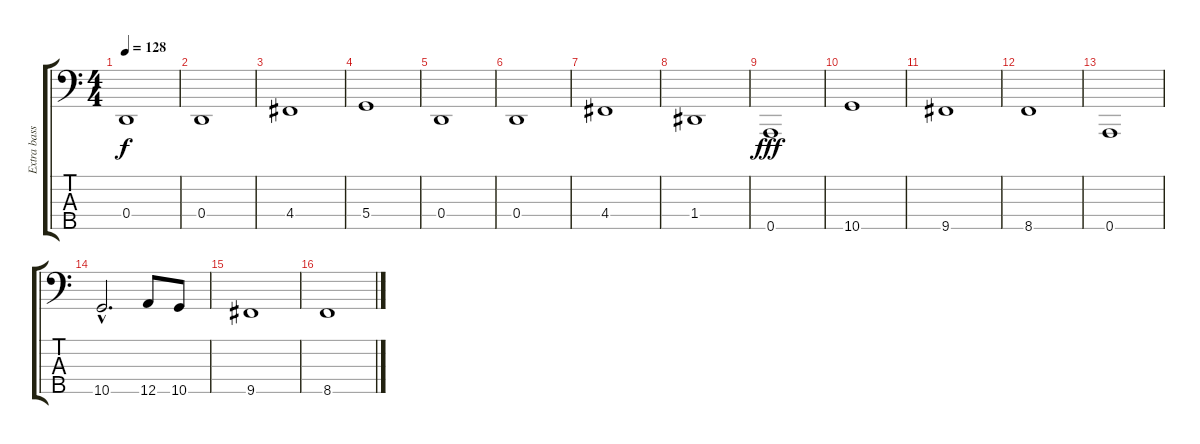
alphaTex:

\track ("Extra bass" "Extra bass") {instrument electricbassfinger}
\staff {score tabs}
\tuning (F2 C2 G1 D1 A0) {hide}
\ts (4 4)
\tempo 128
\clef f4
\ks c
0.4.1{dy f} |
0.4.1 |
4.4.1 |
5.4.1 |
0.4.1 |
0.4.1 |
4.4.1 |
1.4.1 |
0.5.1{dy fff} |
10.5.1 |
9.5.1 |
8.5.1 |
0.5.1 |
10.5{hac}.2{d} 12.5.8 10.5.8 |
9.5.1 |
8.5.1
